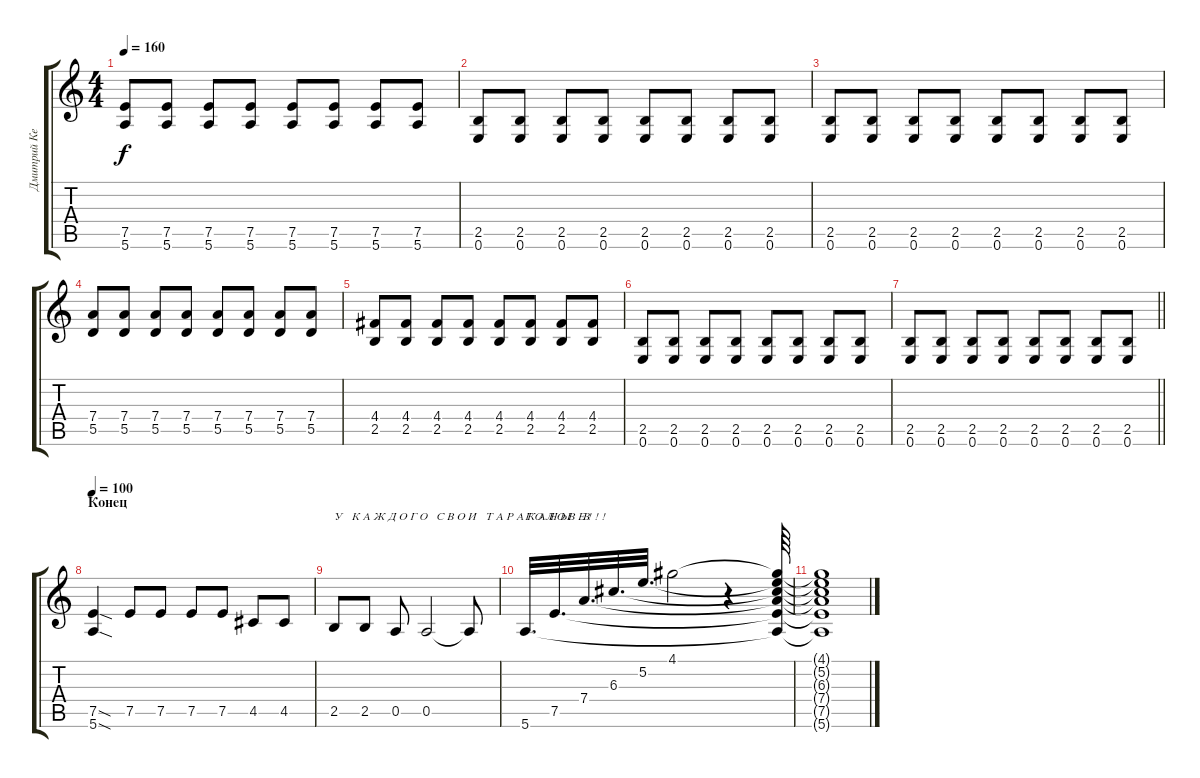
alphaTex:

\track ("Дмитрий Кежватов" "Дмитрий Ке") {instrument overdrivenguitar}
\staff {score tabs}
\tuning (E4 B3 G3 D3 A2 E2) {hide}
\ts (4 4)
\tempo 160
\clef g2
\ks c
(7.5 5.6).8{dy f} (7.5 5.6).8 (7.5 5.6).8 (7.5 5.6).8 (7.5 5.6).8 (7.5 5.6).8 (7.5 5.6).8 (7.5 5.6).8 |
(2.5 0.6).8 (2.5 0.6).8 (2.5 0.6).8 (2.5 0.6).8 (2.5 0.6).8 (2.5 0.6).8 (2.5 0.6).8 (2.5 0.6).8 |
(2.5 0.6).8 (2.5 0.6).8 (2.5 0.6).8 (2.5 0.6).8 (2.5 0.6).8 (2.5 0.6).8 (2.5 0.6).8 (2.5 0.6).8 |
(7.4 5.5).8 (7.4 5.5).8 (7.4 5.5).8 (7.4 5.5).8 (7.4 5.5).8 (7.4 5.5).8 (7.4 5.5).8 (7.4 5.5).8 |
(4.4 2.5).8 (4.4 2.5).8 (4.4 2.5).8 (4.4 2.5).8 (4.4 2.5).8 (4.4 2.5).8 (4.4 2.5).8 (4.4 2.5).8 |
(2.5 0.6).8 (2.5 0.6).8 (2.5 0.6).8 (2.5 0.6).8 (2.5 0.6).8 (2.5 0.6).8 (2.5 0.6).8 (2.5 0.6).8 |
\barLineRight lightlight
(2.5 0.6).8 (2.5 0.6).8 (2.5 0.6).8 (2.5 0.6).8 (2.5 0.6).8 (2.5 0.6).8 (2.5 0.6).8 (2.5 0.6).8 |
\section ("" "Конец")
\tempo 100
(7.5{sod} 5.6{sod}).4 7.5.8 7.5.8 7.5.8 7.5.8 4.5.8 4.5.8 |
2.5.8{txt "У   К А Ж Д О Г О   С В О И   Т А Р А К А Н Ы    В"} 2.5.8 0.5.8 0.5.2 0.5{t}.8 |
5.6.32{d txt "Г О Л О В Е ! ! !" instrument acousticguitarsteel} 7.5.32{d} 7.4.32{d} 6.3.32{d} 5.2.32{d} 4.1.2 r.4 (4.1{t} 5.2{t} 6.3{t} 7.4{t} 7.5{t} 5.6{t}).64 |
(4.1{t} 5.2{t} 6.3{t} 7.4{t} 7.5{t} 5.6{t}).1
